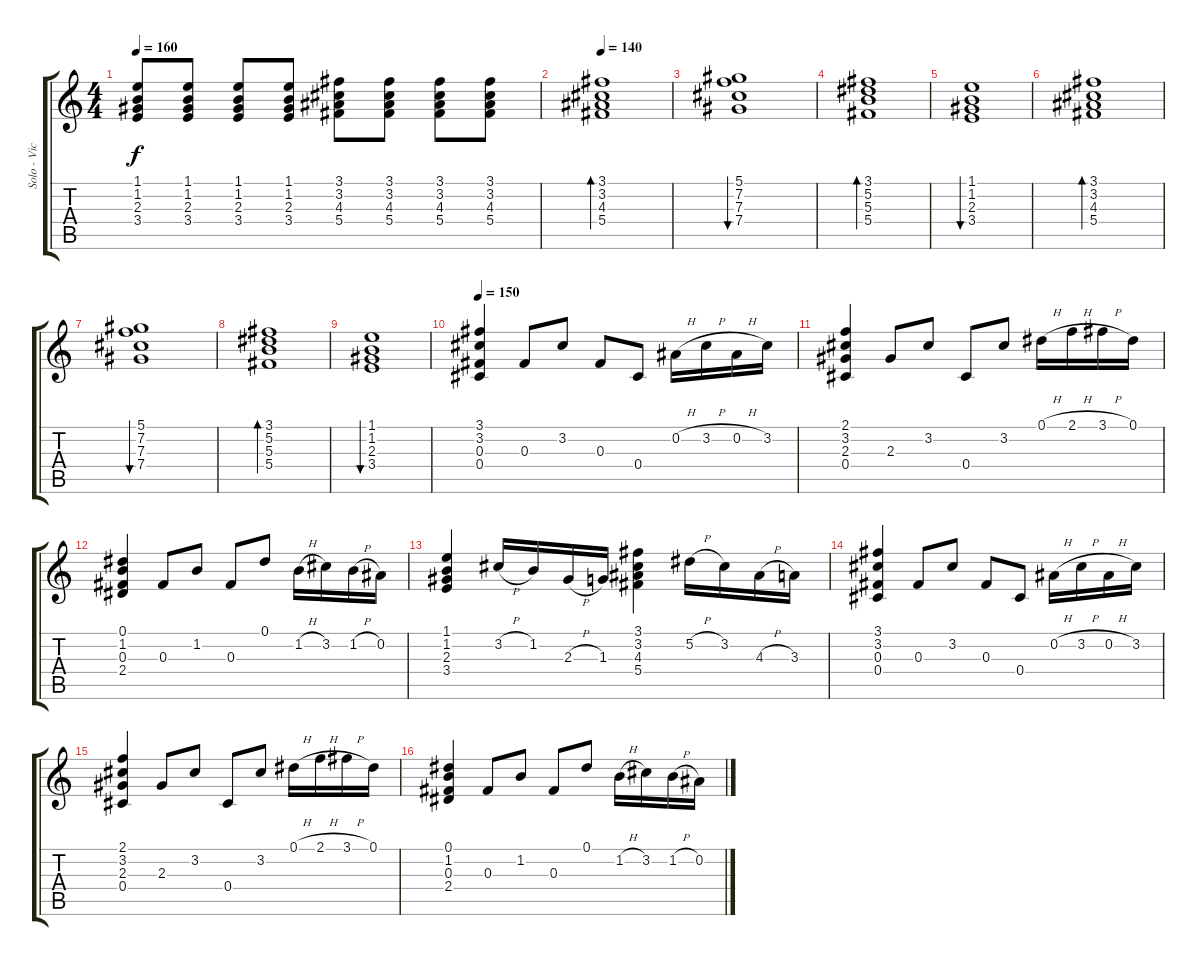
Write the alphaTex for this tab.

\track ("Solo - Vic" "Solo - Vic") {instrument acousticguitarsteel}
\staff {score tabs}
\tuning (Eb4 Bb3 Gb3 Db3 Ab2 Eb2) {hide}
\ts (4 4)
\tempo 160
\clef g2
\ks c
(1.1 1.2 2.3 3.4).8{dy f} (1.1 1.2 2.3 3.4).8 (1.1 1.2 2.3 3.4).8 (1.1 1.2 2.3 3.4).8 (3.1 3.2 4.3 5.4).8 (3.1 3.2 4.3 5.4).8 (3.1 3.2 4.3 5.4).8 (3.1 3.2 4.3 5.4).8 |
\tempo 140
(3.1 3.2 4.3 5.4).1{bd 120} |
(5.1 7.2 7.3 7.4).1{bu 120} |
(3.1 5.2 5.3 5.4).1{bd 120} |
(1.1 1.2 2.3 3.4).1{bu 120} |
(3.1 3.2 4.3 5.4).1{bd 120} |
(5.1 7.2 7.3 7.4).1{bu 120} |
(3.1 5.2 5.3 5.4).1{bd 120} |
(1.1 1.2 2.3 3.4).1{bu 120} |
\tempo 150
(3.1 3.2 0.3 0.4).4{volume 15 balance 8 instrument distortionguitar} 0.3.8 3.2.8 0.3.8 0.4.8 0.2{h}.16 3.2{h}.16 0.2{h}.16 3.2.16 |
(2.1 3.2 2.3 0.4).4 2.3.8 3.2.8 0.4.8 3.2.8 0.1{h}.16 2.1{h}.16 3.1{h}.16 0.1.16 |
(0.1 1.2 0.3 2.4).4 0.3.8 1.2.8 0.3.8 0.1.8 1.2{h}.16 3.2.16 1.2{h}.16 0.2.16 |
(1.1 1.2 2.3 3.4).4 3.2{h}.16 1.2.16 2.3{h}.16 1.3.16 (3.1 3.2 4.3 5.4).4 5.2{h}.16 3.2.16 4.3{h}.16 3.3.16 |
(3.1 3.2 0.3 0.4).4 0.3.8 3.2.8 0.3.8 0.4.8 0.2{h}.16 3.2{h}.16 0.2{h}.16 3.2.16 |
(2.1 3.2 2.3 0.4).4 2.3.8 3.2.8 0.4.8 3.2.8 0.1{h}.16 2.1{h}.16 3.1{h}.16 0.1.16 |
(0.1 1.2 0.3 2.4).4 0.3.8 1.2.8 0.3.8 0.1.8 1.2{h}.16 3.2.16 1.2{h}.16 0.2.16
